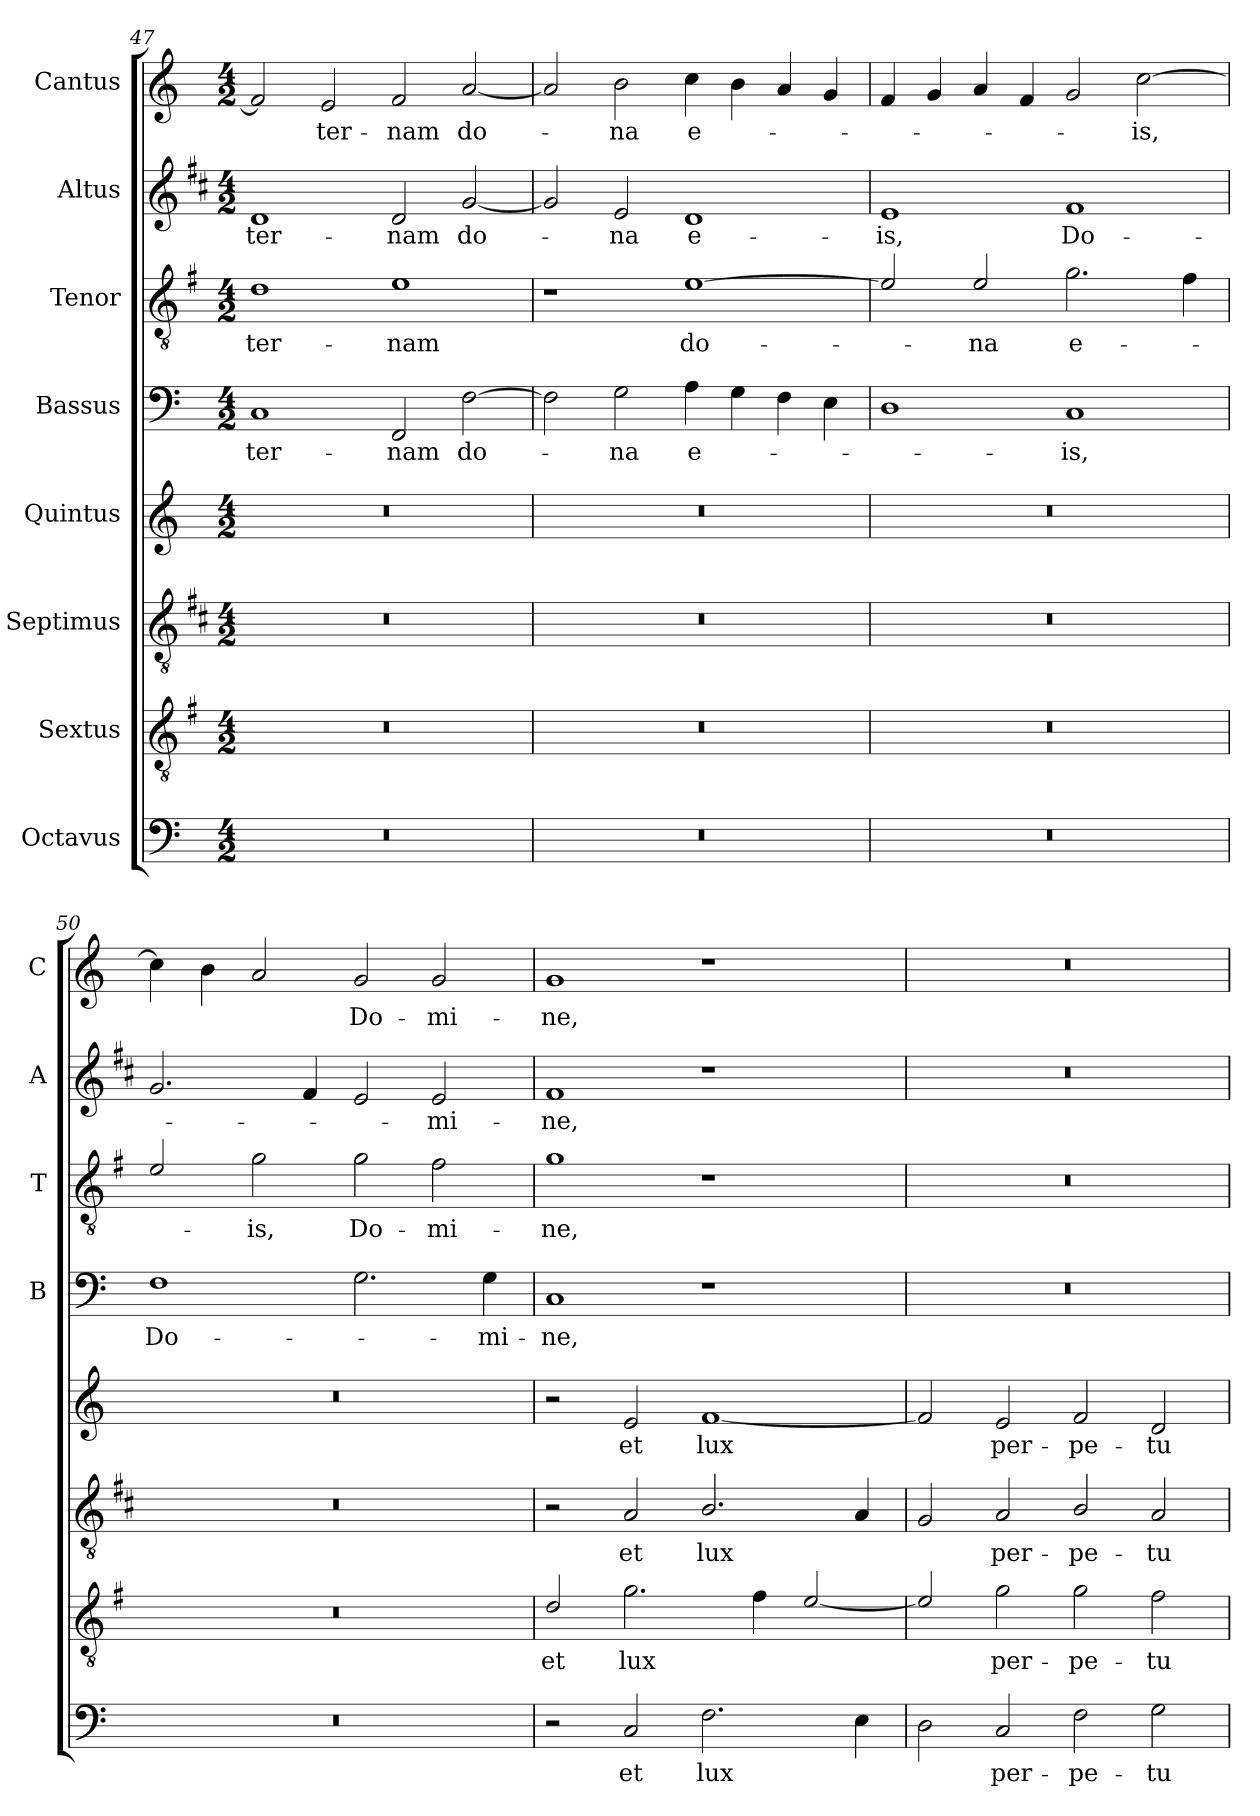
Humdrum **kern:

**kern	**text	**kern	**text	**kern	**text	**kern	**text	**kern	**text	**kern	**text	**kern	**text	**kern	**text
*part8	*part8	*part7	*part7	*part6	*part6	*part5	*part5	*part4	*part4	*part3	*part3	*part2	*part2	*part1	*part1
*staff8	*staff8	*staff7	*staff7	*staff6	*staff6	*staff5	*staff5	*staff4	*staff4	*staff3	*staff3	*staff2	*staff2	*staff1	*staff1
*I"Octavus	*	*I"Sextus	*	*I"Septimus	*	*I"Quintus	*	*I"Bassus	*	*I"Tenor	*	*I"Altus	*	*I"Cantus	*
*	*	*	*	*	*	*	*	*I'B	*	*I'T	*	*I'A	*	*I'C	*
*clefF4	*	*clefGv2	*	*clefGv2	*	*clefG2	*	*clefF4	*	*clefGv2	*	*clefG2	*	*clefG2	*
*	*	*ITrd4c7	*	*ITrd1c2	*	*	*	*	*	*ITrd4c7	*	*ITrd1c2	*	*	*
*k[]	*	*k[]	*	*k[]	*	*k[]	*	*k[]	*	*k[]	*	*k[]	*	*k[]	*
*C:	*	*C:	*	*C:	*	*C:	*	*C:	*	*C:	*	*C:	*	*C:	*
*M4/2	*	*M4/2	*	*M4/2	*	*M4/2	*	*M4/2	*	*M4/2	*	*M4/2	*	*M4/2	*
=47	=47	=47	=47	=47	=47	=47	=47	=47	=47	=47	=47	=47	=47	=47	=47
!	!	!	!	!	!	!	!	!	!LO:LY:b	!	!LO:LY:b	!	!LO:LY:b	!	!
0r	.	0r	.	0r	.	0r	.	1C	-ter-	1G	-ter-	1c	-ter-	2f/]	.
!	!	!	!	!	!	!	!	!	!	!	!	!	!	!	!LO:LY:b
.	.	.	.	.	.	.	.	.	.	.	.	.	.	2e/	-ter-
!	!	!	!	!	!	!	!	!	!LO:LY:b	!	!LO:LY:b	!	!LO:LY:b	!	!LO:LY:b
.	.	.	.	.	.	.	.	2FF/	-nam	1A	-nam	2c/	-nam	2f/	-nam
!	!	!	!	!	!	!	!	!	!LO:LY:b	!	!	!	!LO:LY:b	!	!LO:LY:b
.	.	.	.	.	.	.	.	[2F\	do-	.	.	[2f/	do-	[2a/	do-
=48	=48	=48	=48	=48	=48	=48	=48	=48	=48	=48	=48	=48	=48	=48	=48
0r	.	0r	.	0r	.	0r	.	2F\]	.	1r	.	2f/]	.	2a/]	.
!	!	!	!	!	!	!	!	!	!LO:LY:b	!	!	!	!LO:LY:b	!	!LO:LY:b
.	.	.	.	.	.	.	.	2G\	-na	.	.	2d/	-na	2b\	-na
!	!	!	!	!	!	!	!	!	!LO:LY:b	!	!LO:LY:b	!	!LO:LY:b	!	!LO:LY:b
.	.	.	.	.	.	.	.	4A\	e-	[1A	do-	1c	e-	4cc\	e-
.	.	.	.	.	.	.	.	4G\	.	.	.	.	.	4b\	.
.	.	.	.	.	.	.	.	4F\	.	.	.	.	.	4a/	.
.	.	.	.	.	.	.	.	4E\	.	.	.	.	.	4g/	.
=49	=49	=49	=49	=49	=49	=49	=49	=49	=49	=49	=49	=49	=49	=49	=49
!	!	!	!	!	!	!	!	!	!	!	!	!	!LO:LY:b	!	!
0r	.	0r	.	0r	.	0r	.	1D	.	2A/]	.	1d	-is,	4f/	.
.	.	.	.	.	.	.	.	.	.	.	.	.	.	4g/	.
!	!	!	!	!	!	!	!	!	!	!	!LO:LY:b	!	!	!	!
.	.	.	.	.	.	.	.	.	.	2A/	-na	.	.	4a/	.
.	.	.	.	.	.	.	.	.	.	.	.	.	.	4f/	.
!	!	!	!	!	!	!	!	!	!LO:LY:b	!	!LO:LY:b	!	!LO:LY:b	!	!
.	.	.	.	.	.	.	.	1C	-is,	2.c\	e-	1e	Do-	2g/	.
!	!	!	!	!	!	!	!	!	!	!	!	!	!	!	!LO:LY:b
.	.	.	.	.	.	.	.	.	.	.	.	.	.	[2cc\	-is,
.	.	.	.	.	.	.	.	.	.	4B\	.	.	.	.	.
=50	=50	=50	=50	=50	=50	=50	=50	=50	=50	=50	=50	=50	=50	=50	=50
!	!	!	!	!	!	!	!	!	!LO:LY:b	!	!	!	!	!	!
0r	.	0r	.	0r	.	0r	.	1F	Do-	2A/	.	2.f/	.	4cc\]	.
.	.	.	.	.	.	.	.	.	.	.	.	.	.	4b\	.
!	!	!	!	!	!	!	!	!	!	!	!LO:LY:b	!	!	!	!
.	.	.	.	.	.	.	.	.	.	2c\	-is,	.	.	2a/	.
.	.	.	.	.	.	.	.	.	.	.	.	4e/	.	.	.
!	!	!	!	!	!	!	!	!	!	!	!LO:LY:b	!	!	!	!LO:LY:b
.	.	.	.	.	.	.	.	2.G\	.	2c\	Do-	2d/	.	2g/	Do-
!	!	!	!	!	!	!	!	!	!	!	!LO:LY:b	!	!LO:LY:b	!	!LO:LY:b
.	.	.	.	.	.	.	.	.	.	2B\	-mi-	2d/	-mi-	2g/	-mi-
!	!	!	!	!	!	!	!	!	!LO:LY:b	!	!	!	!	!	!
.	.	.	.	.	.	.	.	4G\	-mi-	.	.	.	.	.	.
!!LO:PB:g=z
=51	=51	=51	=51	=51	=51	=51	=51	=51	=51	=51	=51	=51	=51	=51	=51
!	!	!	!LO:LY:b	!	!	!	!	!	!LO:LY:b	!	!LO:LY:b	!	!LO:LY:b	!	!LO:LY:b
2r	.	2G/	et	2r	.	2r	.	1C	-ne,	1c	-ne,	1e	-ne,	1g	-ne,
!	!LO:LY:b	!	!LO:LY:b	!	!LO:LY:b	!	!LO:LY:b	!	!	!	!	!	!	!	!
2C/	et	2.c\	lux	2G/	et	2e/	et	.	.	.	.	.	.	.	.
!	!LO:LY:b	!	!	!	!LO:LY:b	!	!LO:LY:b	!	!	!	!	!	!	!	!
2.F\	lux	.	.	2.A/	lux	[1f	lux	1r	.	1r	.	1r	.	1r	.
.	.	4B\	.	.	.	.	.	.	.	.	.	.	.	.	.
.	.	[2A/	.	.	.	.	.	.	.	.	.	.	.	.	.
4E\	.	.	.	4G/	.	.	.	.	.	.	.	.	.	.	.
=52	=52	=52	=52	=52	=52	=52	=52	=52	=52	=52	=52	=52	=52	=52	=52
2D\	.	2A/]	.	2F/	.	2f/]	.	0r	.	0r	.	0r	.	0r	.
!	!LO:LY:b	!	!LO:LY:b	!	!LO:LY:b	!	!LO:LY:b	!	!	!	!	!	!	!	!
2C/	per-	2c\	per-	2G/	per-	2e/	per-	.	.	.	.	.	.	.	.
!	!LO:LY:b	!	!LO:LY:b	!	!LO:LY:b	!	!LO:LY:b	!	!	!	!	!	!	!	!
2F\	-pe-	2c\	-pe-	2A/	-pe-	2f/	-pe-	.	.	.	.	.	.	.	.
!	!LO:LY:b	!	!LO:LY:b	!	!LO:LY:b	!	!LO:LY:b	!	!	!	!	!	!	!	!
2G\	-tu-	2B\	-tu-	2G/	-tu-	2d/	-tu-	.	.	.	.	.	.	.	.
=	=	=	=	=	=	=	=	=	=	=	=	=	=	=	=
*-	*-	*-	*-	*-	*-	*-	*-	*-	*-	*-	*-	*-	*-	*-	*-
